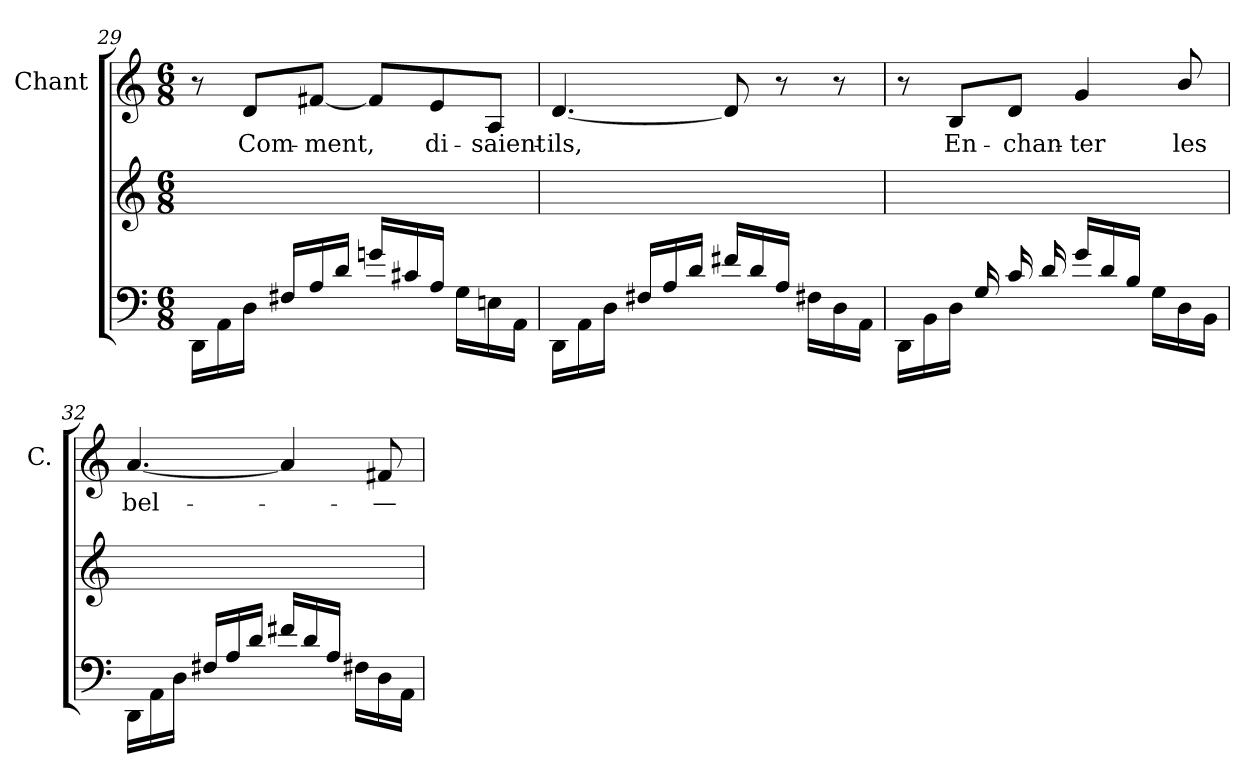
**kern	**kern	**kern	**text
*part3	*part2	*part1	*part1
*staff3	*staff2	*staff1	*staff1
*	*	*I"Chant	*
*	*	*I'C.	*
*clefF4	*clefG2	*clefG2	*
*k[]	*k[]	*k[]	*
*M6/8	*M6/8	*M6/8	*
=29	=29	=29	=29
16DDi\LL	2.ryy	8r	.
16AAi\	.	.	.
16Di\JJ	.	8di/L	Com-
16F#Xi/LL	.	.	.
16Ai/	.	[8f#Xi/J	ment,
16di/JJ	.	.	.
16gni/LL	.	8f#i/L]	.
16c#Xi/	.	.	.
16Ai/JJ	.	8ei/	di-
16Gi\LL	.	.	.
16Eni\	.	8Ai/J	saient-
16AAi\JJ	.	.	.
=30	=30	=30	=30
16DDi\LL	2.ryy	[4.di/	ils,
16AAi\	.	.	.
16Di\JJ	.	.	.
16F#Xi/LL	.	.	.
16Ai/	.	.	.
16di/JJ	.	.	.
16f#Xi/LL	.	8di/]	.
16di/	.	.	.
16Ai/JJ	.	8r	.
16F#Xi\LL	.	.	.
16Di\	.	8r	.
16AAi\JJ	.	.	.
!!LO:PB:g=z
=31	=31	=31	=31
16DDi\LL	2.ryy	8r	.
16BBi\	.	.	.
16Di\JJ	.	8Bi/L	En-
16Gi/	.	.	.
16ci/	.	8di/J	chan-
16di/	.	.	.
16gi/LL	.	4gi/	ter
16di/	.	.	.
16Bi/JJ	.	.	.
16Gi\LL	.	.	.
16Di\	.	8bi/	les
16BBi\JJ	.	.	.
=32	=32	=32	=32
16DDi\LL	2.ryy	[4.ai/	bel-
16AAi\	.	.	.
16Di\JJ	.	.	.
16F#Xi/LL	.	.	.
16Ai/	.	.	.
16di/JJ	.	.	.
16f#Xi/LL	.	4ai/]	.
16di/	.	.	.
16Ai/JJ	.	.	.
16F#Xi\LL	.	.	.
16Di\	.	8f#Xi/	—
16AAi\JJ	.	.	.
=	=	=	=
*-	*-	*-	*-
